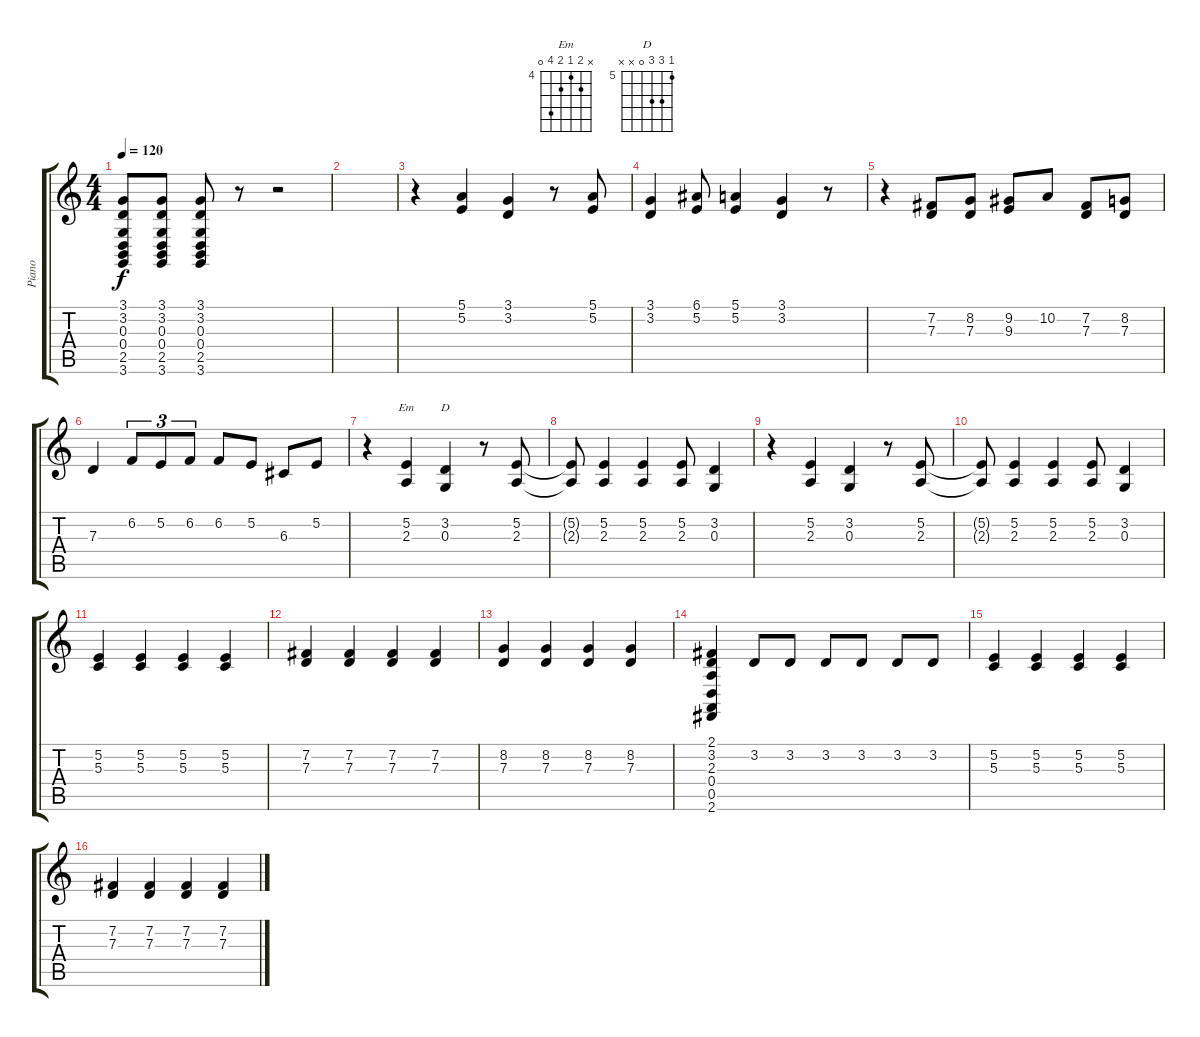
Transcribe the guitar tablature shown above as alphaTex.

\track ("Piano" "Piano") {instrument acousticgrandpiano}
\staff {score tabs}
\tuning (E4 B3 G3 D3 A2 E2) {hide}
\chord ("Em" x 5 4 5 7 0) {firstfret 4}
\chord ("D" 5 7 7 0 x x) {firstfret 5}
\ts (4 4)
\tempo 120
\clef g2
\ks c
(3.1 3.2 0.3 0.4 2.5 3.6).8{dy f} (3.1 3.2 0.3 0.4 2.5 3.6).8 (3.1 3.2 0.3 0.4 2.5 3.6).8 r.8 r.2 |
|
r.4 (5.1 5.2).4 (3.1 3.2).4 r.8 (5.1 5.2).8 |
(3.1 3.2).4 (6.1 5.2).8 (5.1 5.2).4 (3.1 3.2).4 r.8 |
r.4 (7.2 7.3).8 (8.2 7.3).8 (9.2 9.3).8 10.2.8 (7.2 7.3).8 (8.2 7.3).8 |
7.3.4 6.2.8{tu (3 2)} 5.2.8{tu (3 2)} 6.2.8{tu (3 2)} 6.2.8 5.2.8 6.3.8 5.2.8 |
r.4 (5.2 2.3).4{ch "Em"} (3.2 0.3).4{ch "D"} r.8 (5.2 2.3).8 |
(5.2{t} 2.3{t}).8 (5.2 2.3).4 (5.2 2.3).4 (5.2 2.3).8 (3.2 0.3).4 |
r.4 (5.2 2.3).4 (3.2 0.3).4 r.8 (5.2 2.3).8 |
(5.2{t} 2.3{t}).8 (5.2 2.3).4 (5.2 2.3).4 (5.2 2.3).8 (3.2 0.3).4 |
(5.2 5.3).4 (5.2 5.3).4 (5.2 5.3).4 (5.2 5.3).4 |
(7.2 7.3).4 (7.2 7.3).4 (7.2 7.3).4 (7.2 7.3).4 |
(8.2 7.3).4 (8.2 7.3).4 (8.2 7.3).4 (8.2 7.3).4 |
(2.1 3.2 2.3 0.4 0.5 2.6).4 3.2.8 3.2.8 3.2.8 3.2.8 3.2.8 3.2.8 |
(5.2 5.3).4 (5.2 5.3).4 (5.2 5.3).4 (5.2 5.3).4 |
(7.2 7.3).4 (7.2 7.3).4 (7.2 7.3).4 (7.2 7.3).4
